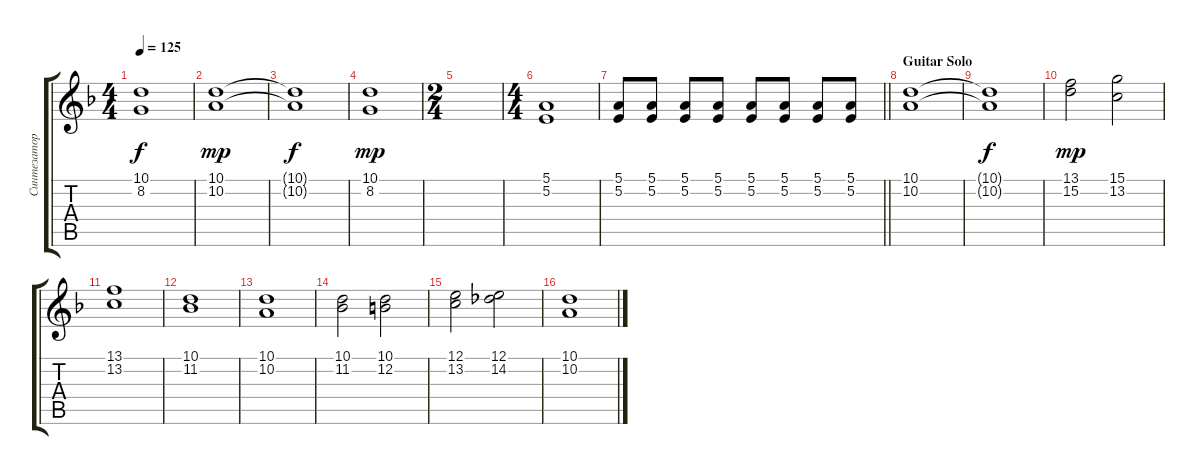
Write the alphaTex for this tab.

\track ("Синтезатор" "Синтезатор") {instrument percussiveorgan}
\staff {score tabs}
\tuning (E4 B3 G3 D3 A2 E2) {hide}
\ts (4 4)
\tempo 125
\clef g2
\ks dminor
(10.1{t} 8.2{t}).1{dy f} |
(10.1 10.2).1{dy mp} |
(10.1{t} 10.2{t}).1{dy f} |
(10.1 8.2).1{dy mp} |
\ts (2 4)
|
\ts (4 4)
(5.1 5.2).1 |
\barLineRight lightlight
(5.1 5.2).8 (5.1 5.2).8 (5.1 5.2).8 (5.1 5.2).8 (5.1 5.2).8 (5.1 5.2).8 (5.1 5.2).8 (5.1 5.2).8 |
\section ("" "Guitar Solo")
(10.1 10.2).1 |
(10.1{t} 10.2{t}).1{dy f} |
(13.1 15.2).2{dy mp} (15.1 13.2).2 |
(13.1 13.2).1 |
(10.1 11.2).1 |
(10.1 10.2).1 |
(10.1 11.2).2 (10.1 12.2).2 |
(12.1 13.2).2 (12.1 14.2).2 |
(10.1 10.2).1
